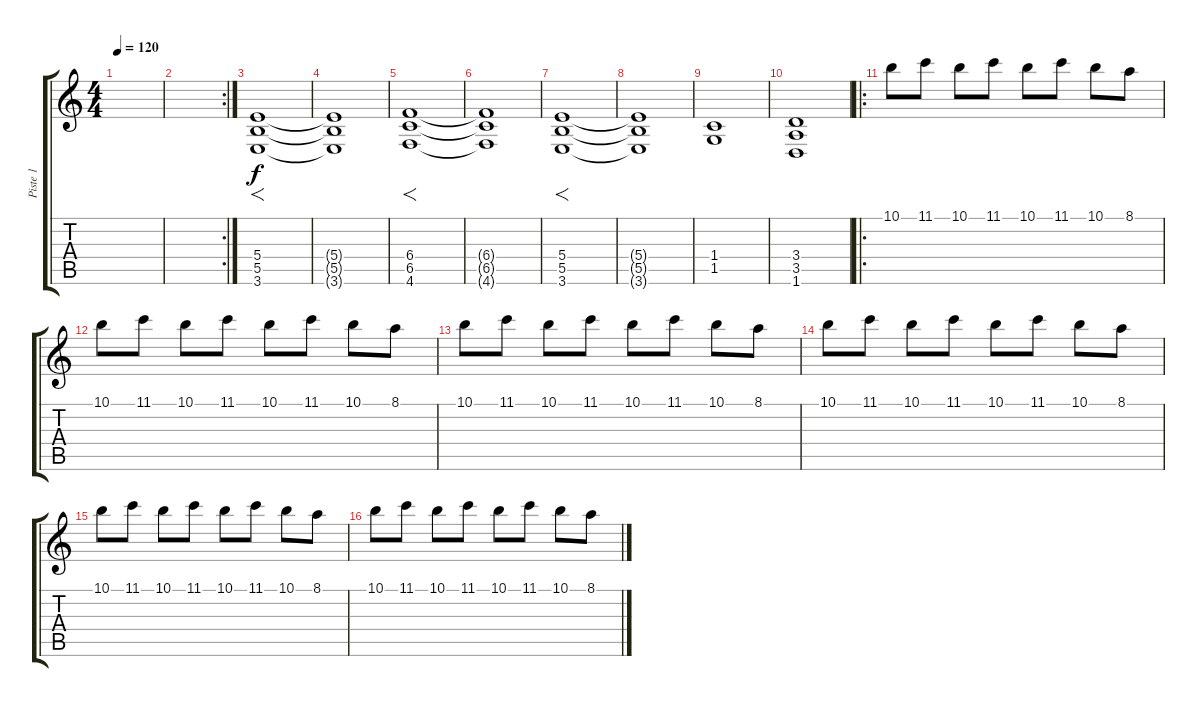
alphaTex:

\track ("Piste 1" "Piste 1") {instrument overdrivenguitar}
\staff {score tabs}
\tuning (Db4 Ab3 E3 B2 Gb2 Db2) {hide}
\ts (4 4)
\tempo 120
\clef g2
\ks c
|
\rc 2
|
(5.4 5.5 3.6).1{f} |
(5.4{t} 5.5{t} 3.6{t}).1 |
(6.4 6.5 4.6).1{f} |
(6.4{t} 6.5{t} 4.6{t}).1 |
(5.4 5.5 3.6).1{f} |
(5.4{t} 5.5{t} 3.6{t}).1 |
(1.4 1.5).1 |
(3.4 3.5 1.6).1 |
\ro
10.1.8{volume 8} 11.1.8 10.1.8 11.1.8 10.1.8 11.1.8 10.1.8 8.1.8 |
10.1.8{volume 8} 11.1.8 10.1.8 11.1.8 10.1.8 11.1.8 10.1.8 8.1.8 |
10.1.8{volume 8} 11.1.8 10.1.8 11.1.8 10.1.8 11.1.8 10.1.8 8.1.8 |
10.1.8{volume 8} 11.1.8 10.1.8 11.1.8 10.1.8 11.1.8 10.1.8 8.1.8 |
10.1.8{volume 8} 11.1.8 10.1.8 11.1.8 10.1.8 11.1.8 10.1.8 8.1.8 |
10.1.8{volume 8} 11.1.8 10.1.8 11.1.8 10.1.8 11.1.8 10.1.8 8.1.8
